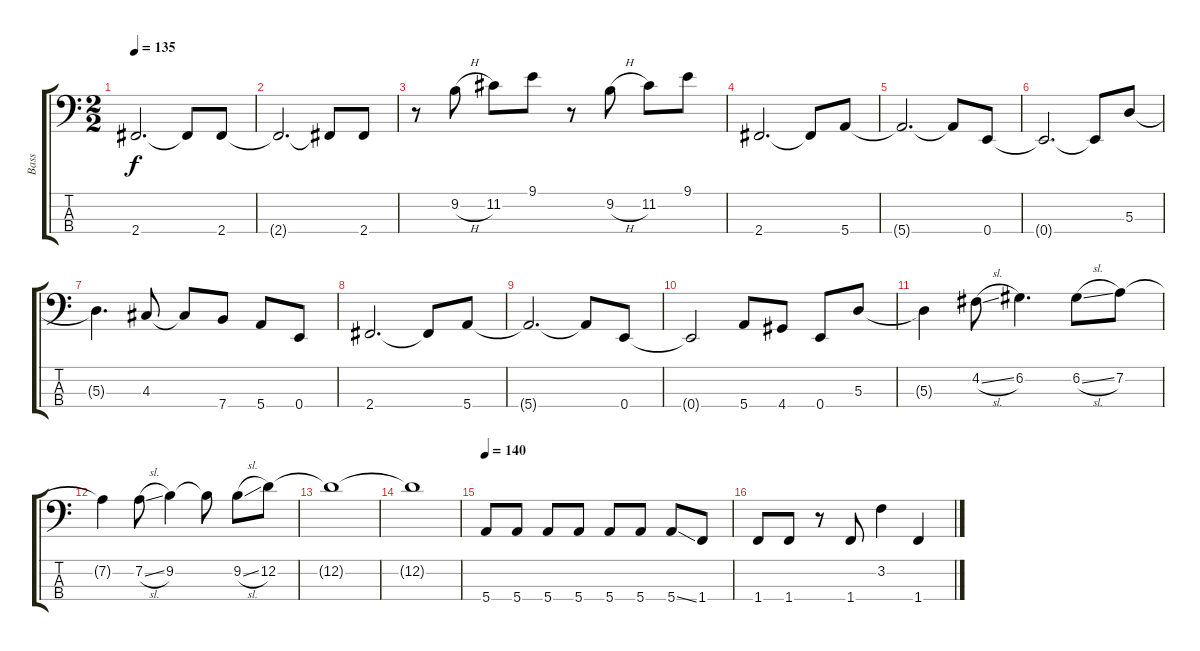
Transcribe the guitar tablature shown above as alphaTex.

\track ("Bass" "Bass") {instrument electricbasspick}
\staff {score tabs}
\tuning (G2 D2 A1 E1) {hide}
\ts (2 2)
\tempo 135
\clef f4
\ks c
2.4{t}.2{d dy f} 2.4{t}.8 2.4.8 |
2.4{t}.2{d} 2.4{t}.8 2.4.8 |
r.8 9.2{h}.8 11.2.8 9.1.8 r.8 9.2{h}.8 11.2.8 9.1.8 |
2.4.2{d} 2.4{t}.8 5.4.8 |
5.4{t}.2{d} 5.4{t}.8 0.4.8 |
0.4{t}.2{d} 0.4{t}.8 5.3.8 |
5.3{t}.4{d} 4.3.8 4.3{t}.8 7.4.8 5.4.8 0.4.8 |
2.4.2{d} 2.4{t}.8 5.4.8 |
5.4{t}.2{d} 5.4{t}.8 0.4.8 |
0.4{t}.2 5.4.8 4.4.8 0.4.8 5.3.8 |
5.3{t}.4 4.2{sl}.8 6.2.4{d} 6.2{sl}.8 7.2.8 |
7.2{t}.4 7.2{sl}.8 9.2.4 9.2{t}.8 9.2{sl}.8 12.2.8 |
12.2{t}.1 |
12.2{t}.1 |
\tempo 140
5.4.8 5.4.8 5.4.8 5.4.8 5.4.8 5.4.8 5.4{ss}.8 1.4.8 |
1.4.8 1.4.8 r.8 1.4.8 3.2.4 1.4{ss}.4
